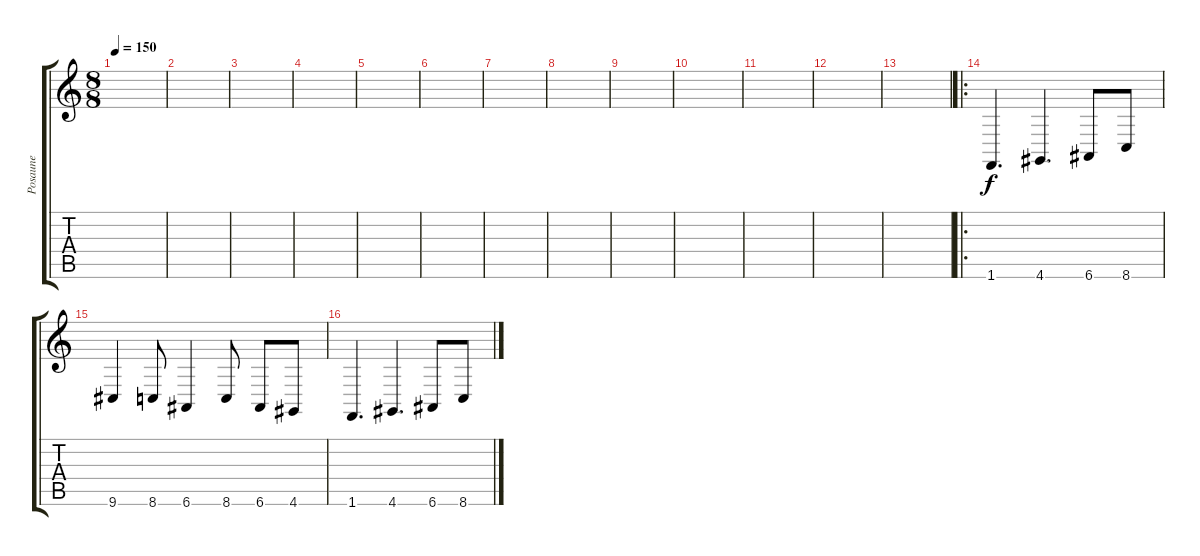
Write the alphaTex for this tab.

\track ("Posaune" "Posaune") {instrument baritonesax}
\staff {score tabs}
\tuning (E4 B3 G3 D3 A2 E2) {hide}
\ts (8 8)
\tempo 150
\clef g2
\ks c
|
|
|
|
|
|
|
|
|
|
|
|
|
\ro
1.6.4{d} 4.6.4{d} 6.6.8 8.6.8 |
9.6.4 8.6.8 6.6.4 8.6.8 6.6.8 4.6.8 |
1.6.4{d} 4.6.4{d} 6.6.8 8.6.8
